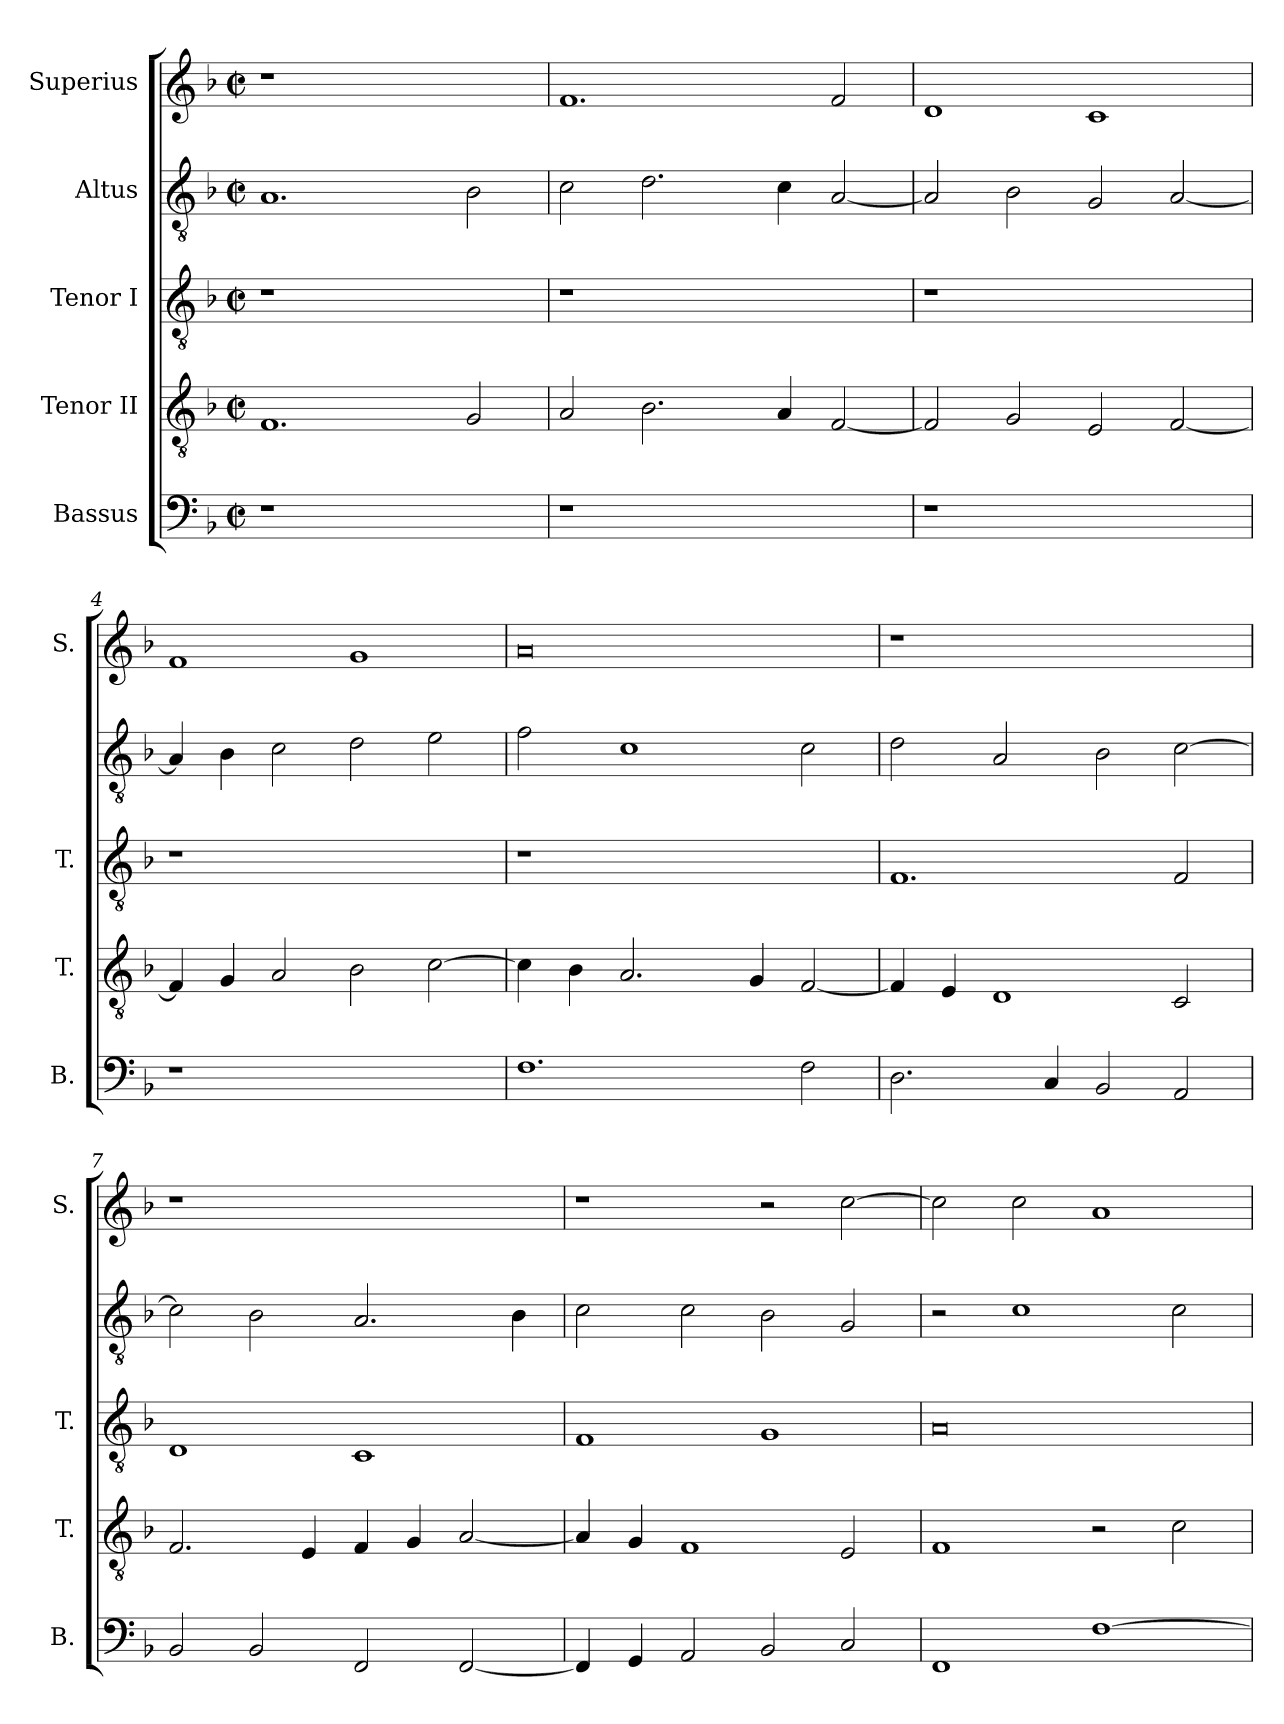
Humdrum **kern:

**kern	**kern	**kern	**kern	**kern
*part5	*part4	*part3	*part2	*part1
*staff5	*staff4	*staff3	*staff2	*staff1
*I"Bassus	*I"Tenor II	*I"Tenor I	*I"Altus	*I"Superius
*I'B.	*I'T.	*I'T.	*	*I'S.
!!LO:PB:g=z
*clefF4	*clefGv2	*clefGv2	*clefGv2	*clefG2
*	*ITrd7c12	*ITrd7c12	*ITrd7c12	*
*k[b-]	*k[b-]	*k[b-]	*k[b-]	*k[b-]
*F:	*F:	*F:	*F:	*F:
*M2/2	*M2/2	*M2/2	*M2/2	*M2/2
*met(c|)	*met(c|)	*met(c|)	*met(c|)	*met(c|)
=1	=1	=1	=1	=1
!LO:N:vis=1	!	!LO:N:vis=1	!	!LO:N:vis=1
1r	1.FFi	1r	1.AAi	1r
1ryy	.	1ryy	.	1ryy
.	2GGi/	.	2BB-i\	.
=2	=2	=2	=2	=2
!LO:N:vis=1	!	!LO:N:vis=1	!	!
1r	2AAi/	1r	2Ci\	1.fi
.	2.BB-i\	.	2.Di\	.
1ryy	.	1ryy	.	.
.	4AAi/	.	4Ci\	.
.	[<2FFi/	.	[<2AAi/	2fi/
=3	=3	=3	=3	=3
!LO:N:vis=1	!	!LO:N:vis=1	!	!
1r	2FFi/]	1r	2AAi/]	1di
.	2GGi/	.	2BB-i\	.
1ryy	2EEi/	1ryy	2GGi/	1ci
.	[<2FFi/	.	[<2AAi/	.
=4	=4	=4	=4	=4
!LO:N:vis=1	!	!LO:N:vis=1	!	!
1r	4FFi/]	1r	4AAi/]	1fi
.	4GGi/	.	4BB-i\	.
.	2AAi/	.	2Ci\	.
1ryy	2BB-i\	1ryy	2Di\	1gi
.	[>2Ci\	.	2Ei\	.
=5	=5	=5	=5	=5
!	!	!LO:N:vis=1	!	!
1.Fi	4Ci\]	1r	2Fi\	0ai
.	4BB-i\	.	.	.
.	2.AAi/	.	1Ci	.
.	.	1ryy	.	.
.	4GGi/	.	.	.
2Fi\	[<2FFi/	.	2Ci\	.
!!LO:LB:g=z
=6	=6	=6	=6	=6
!	!	!	!	!LO:N:vis=1
2.Di\	4FFi/]	1.FFi	2Di\	1r
.	4EEi/	.	.	.
.	1DDi	.	2AAi/	.
4Ci/	.	.	.	.
2BB-i/	.	.	2BB-i\	1ryy
2AAi/	2CCi/	2FFi/	[>2Ci\	.
=7	=7	=7	=7	=7
!	!	!	!	!LO:N:vis=1
2BB-i/	2.FFi/	1DDi	2Ci\]	1r
2BB-i/	.	.	2BB-i\	.
.	4EEi/	.	.	.
2FFi/	4FFi/	1CCi	2.AAi/	1ryy
.	4GGi/	.	.	.
[<2FFi/	[<2AAi/	.	.	.
.	.	.	4BB-i\	.
=8	=8	=8	=8	=8
4FFi/]	4AAi/]	1FFi	2Ci\	1r
4GGi/	4GGi/	.	.	.
2AAi/	1FFi	.	2Ci\	.
2BB-i/	.	1GGi	2BB-i\	2r
2Ci/	2EEi/	.	2GGi/	[>2cci\
=9	=9	=9	=9	=9
1FFi	1FFi	0AAi	2r	2cci\]
.	.	.	1Ci	2cci\
[>1Fi	2r	.	.	1ai
.	2Ci\	.	2Ci\	.
=	=	=	=	=
*-	*-	*-	*-	*-
